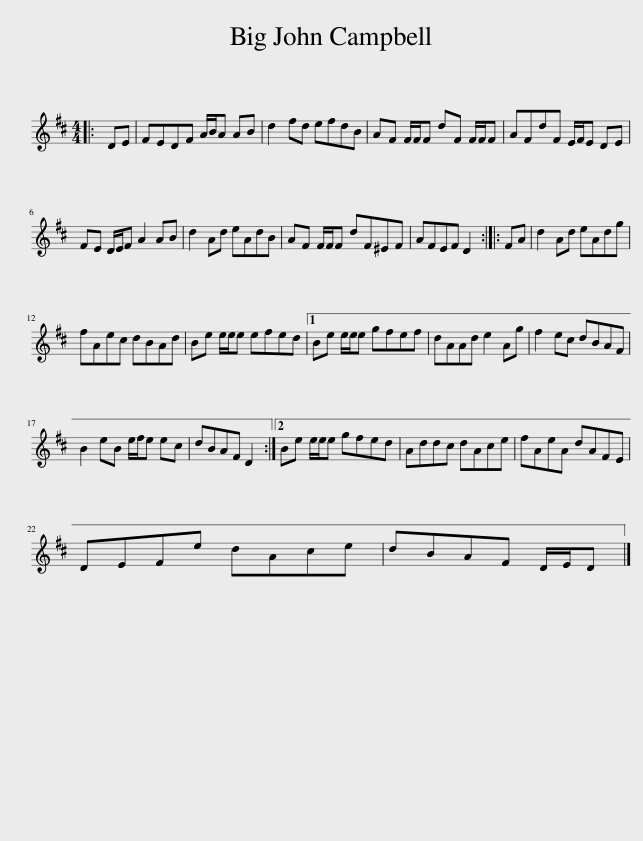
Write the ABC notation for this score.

X:1
L:1/8
M:4/4
I:linebreak $
K:D
V:1 treble
V:1
|: DE | FEDF A/B/A AB | d2 fd efdB | AF F/F/F dF F/F/F | AFdF E/F/E DE |$ %5
 FE D/E/F A2 AB | d2 Ad eAdB | AF F/F/F dF^EF | AFEF D2 :: FA | %10
 d2 Ad eAdg |$ fAec dBAd | Be e/e/e efed |1 Be e/e/e gfef | dAAd e2 Ag | %15
 f2 ec dBAF |$ B2 eB e/f/e ec | dBAF D2 :|2 Be e/e/e gfed | Addc dAce | %20
 fAeA dAFE |$ DEFe dAce | dBAF D/E/D |] %23
